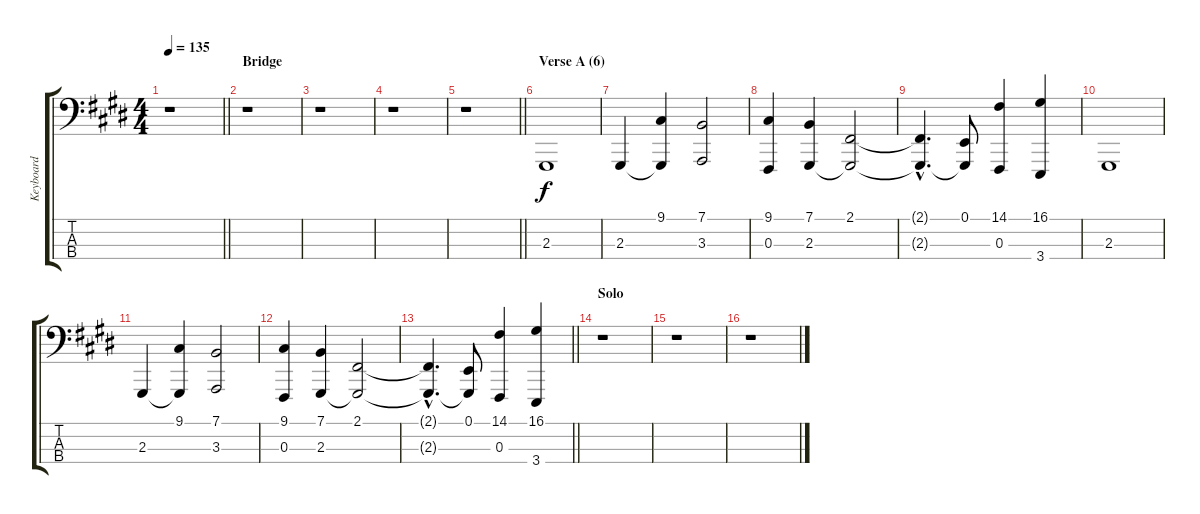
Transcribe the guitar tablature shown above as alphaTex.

\track ("Keyboard" "Keyboard") {instrument synthstrings1}
\staff {score tabs}
\tuning (E2 B1 Gb1 Db1) {hide}
\ts (4 4)
\tempo 135
\clef f4
\barLineRight lightlight
\ks c#minor
r.1{dy f} |
\section ("" "Bridge")
r.1 |
r.1 |
r.1 |
\barLineRight lightlight
r.1 |
\section ("" "Verse A (6)")
2.3.1 |
2.3.4 (9.1 2.3{t}).4 (7.1 3.3).2 |
(9.1 0.3).4 (7.1 2.3).4 (2.1 2.3{t}).2 |
(2.1{hac t} 2.3{hac t}).4{d} (0.1 2.3{t}).8 (14.1 0.3).4 (16.1 3.4).4 |
2.3.1 |
2.3.4 (9.1 2.3{t}).4 (7.1 3.3).2 |
(9.1 0.3).4 (7.1 2.3).4 (2.1 2.3{t}).2 |
\barLineRight lightlight
(2.1{hac t} 2.3{hac t}).4{d} (0.1 2.3{t}).8 (14.1 0.3).4 (16.1 3.4).4 |
\section ("" "Solo")
r.1 |
r.1 |
r.1
